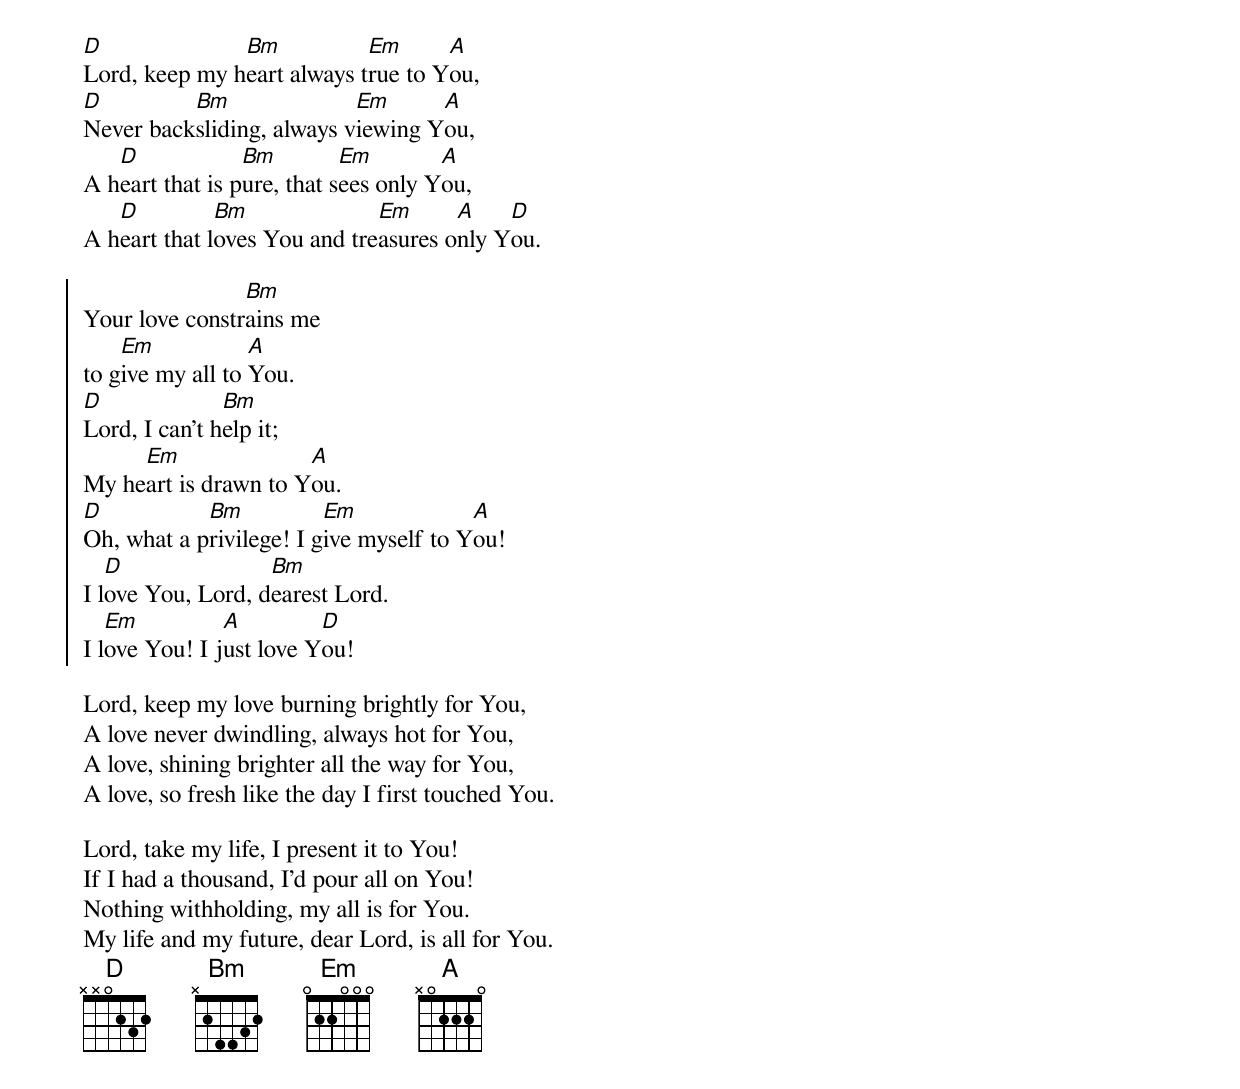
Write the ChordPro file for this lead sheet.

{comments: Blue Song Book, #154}

[D]Lord, keep my h[Bm]eart always t[Em]rue to Y[A]ou,
[D]Never back[Bm]sliding, always v[Em]iewing Y[A]ou,
A h[D]eart that is p[Bm]ure, that s[Em]ees only Y[A]ou,
A h[D]eart that l[Bm]oves You and tre[Em]asures o[A]nly Y[D]ou.

{start_of_chorus}
Your love constr[Bm]ains me
to g[Em]ive my all to [A]You.
[D]Lord, I can’t h[Bm]elp it;
My he[Em]art is drawn to Y[A]ou.
[D]Oh, what a p[Bm]rivilege! I g[Em]ive myself to Y[A]ou!
I l[D]ove You, Lord, d[Bm]earest Lord.
I l[Em]ove You! I j[A]ust love Y[D]ou!
{end_of_chorus}

Lord, keep my love burning brightly for You,
A love never dwindling, always hot for You,
A love, shining brighter all the way for You,
A love, so fresh like the day I first touched You.

Lord, take my life, I present it to You!
If I had a thousand, I’d pour all on You!
Nothing withholding, my all is for You.
My life and my future, dear Lord, is all for You.
